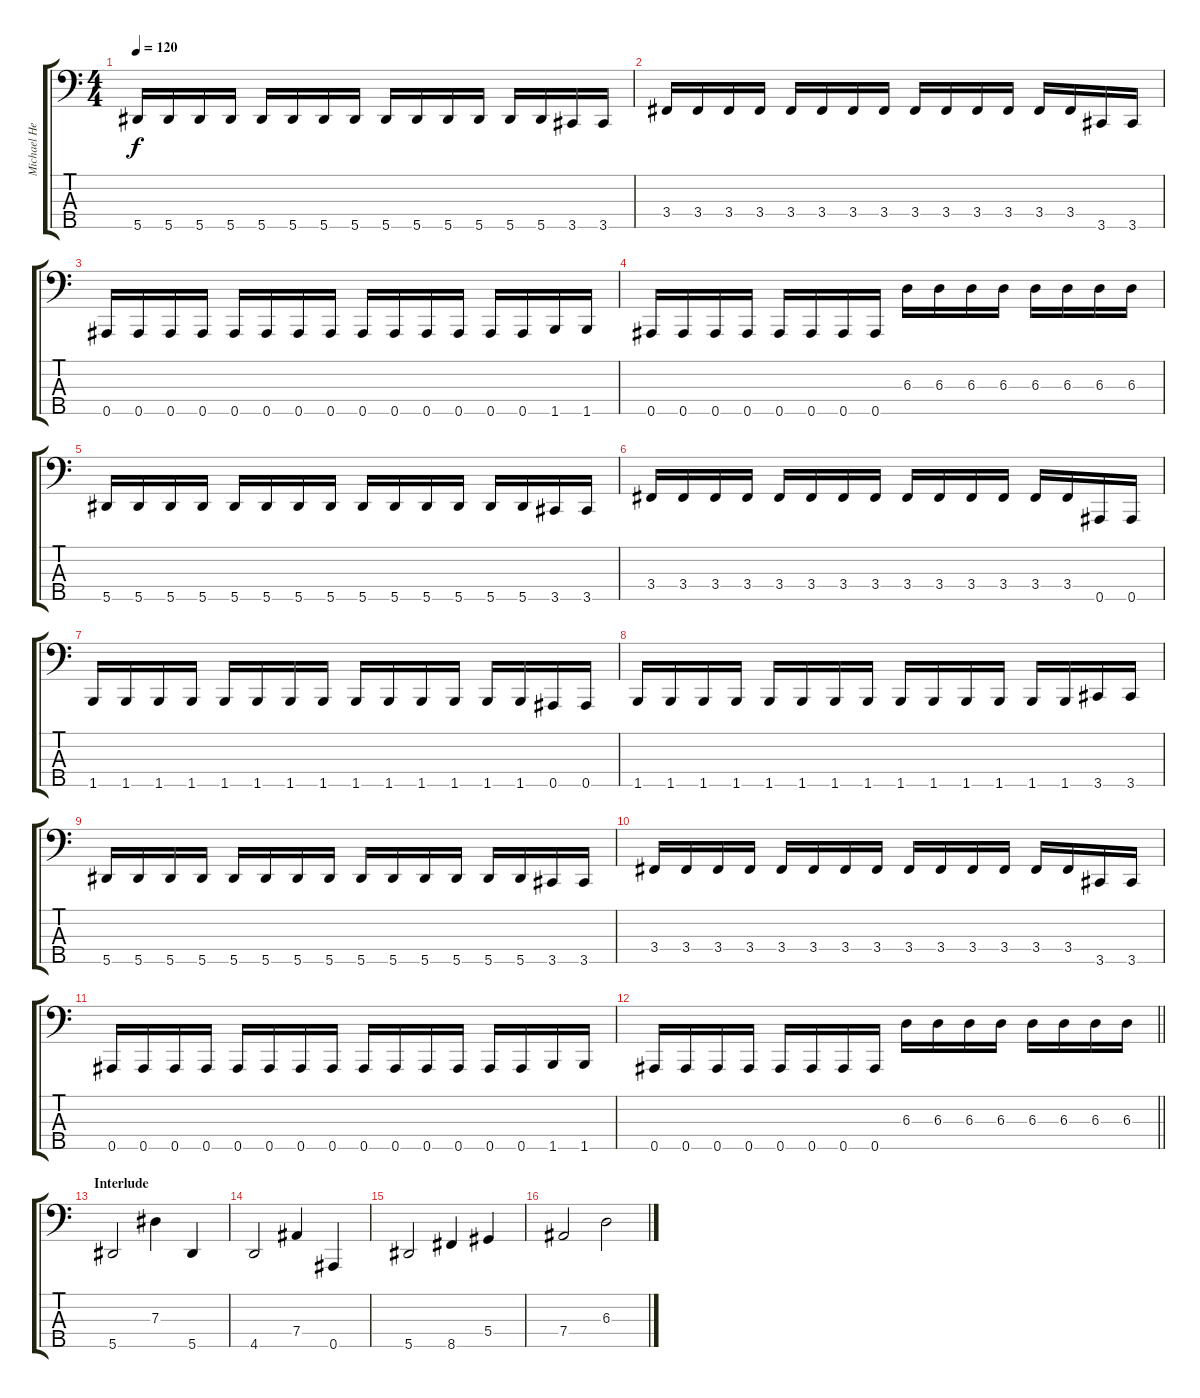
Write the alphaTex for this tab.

\track ("Michael Hedlund" "Michael He") {instrument electricbassfinger}
\staff {score tabs}
\tuning (Gb2 Db2 Ab1 Eb1 Bb0) {hide}
\ts (4 4)
\tempo 120
\clef f4
\ks c
5.5.16{dy f} 5.5.16 5.5.16 5.5.16 5.5.16 5.5.16 5.5.16 5.5.16 5.5.16 5.5.16 5.5.16 5.5.16 5.5.16 5.5.16 3.5.16 3.5.16 |
3.4.16 3.4.16 3.4.16 3.4.16 3.4.16 3.4.16 3.4.16 3.4.16 3.4.16 3.4.16 3.4.16 3.4.16 3.4.16 3.4.16 3.5.16 3.5.16 |
0.5.16 0.5.16 0.5.16 0.5.16 0.5.16 0.5.16 0.5.16 0.5.16 0.5.16 0.5.16 0.5.16 0.5.16 0.5.16 0.5.16 1.5.16 1.5.16 |
0.5.16 0.5.16 0.5.16 0.5.16 0.5.16 0.5.16 0.5.16 0.5.16 6.3.16 6.3.16 6.3.16 6.3.16 6.3.16 6.3.16 6.3.16 6.3.16 |
5.5.16 5.5.16 5.5.16 5.5.16 5.5.16 5.5.16 5.5.16 5.5.16 5.5.16 5.5.16 5.5.16 5.5.16 5.5.16 5.5.16 3.5.16 3.5.16 |
3.4.16 3.4.16 3.4.16 3.4.16 3.4.16 3.4.16 3.4.16 3.4.16 3.4.16 3.4.16 3.4.16 3.4.16 3.4.16 3.4.16 0.5.16 0.5.16 |
1.5.16 1.5.16 1.5.16 1.5.16 1.5.16 1.5.16 1.5.16 1.5.16 1.5.16 1.5.16 1.5.16 1.5.16 1.5.16 1.5.16 0.5.16 0.5.16 |
1.5.16 1.5.16 1.5.16 1.5.16 1.5.16 1.5.16 1.5.16 1.5.16 1.5.16 1.5.16 1.5.16 1.5.16 1.5.16 1.5.16 3.5.16 3.5.16 |
5.5.16 5.5.16 5.5.16 5.5.16 5.5.16 5.5.16 5.5.16 5.5.16 5.5.16 5.5.16 5.5.16 5.5.16 5.5.16 5.5.16 3.5.16 3.5.16 |
3.4.16 3.4.16 3.4.16 3.4.16 3.4.16 3.4.16 3.4.16 3.4.16 3.4.16 3.4.16 3.4.16 3.4.16 3.4.16 3.4.16 3.5.16 3.5.16 |
0.5.16 0.5.16 0.5.16 0.5.16 0.5.16 0.5.16 0.5.16 0.5.16 0.5.16 0.5.16 0.5.16 0.5.16 0.5.16 0.5.16 1.5.16 1.5.16 |
\barLineRight lightlight
0.5.16 0.5.16 0.5.16 0.5.16 0.5.16 0.5.16 0.5.16 0.5.16 6.3.16 6.3.16 6.3.16 6.3.16 6.3.16 6.3.16 6.3.16 6.3.16 |
\section ("" "Interlude")
5.5.2 7.3.4 5.5.4 |
4.5.2 7.4.4 0.5.4 |
5.5.2 8.5.4 5.4.4 |
7.4.2 6.3.2
